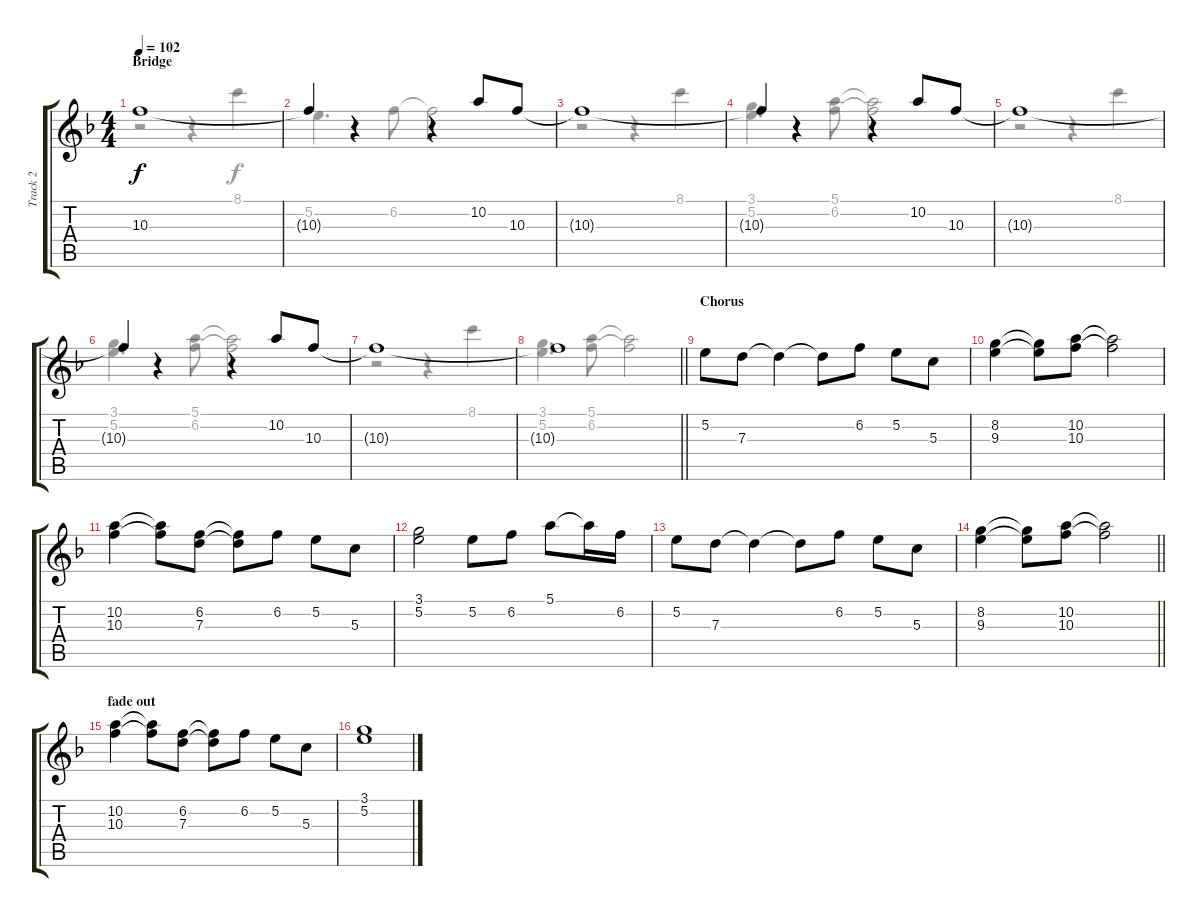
\track ("Track 2" "Track 2") {instrument acousticguitarsteel}
\staff {score tabs}
\tuning (E4 B3 G3 D3 A2 E2) {hide}
\voice
\ts (4 4)
\section ("" "Bridge")
\tempo 102
\clef g2
\ks dminor
10.3{t}.1{dy f} |
10.3{t}.4 r.4 r.4 10.2.8 10.3.8 |
10.3{t}.1 |
10.3{t}.4 r.4 r.4 10.2.8 10.3.8 |
10.3{t}.1 |
10.3{t}.4 r.4 r.4 10.2.8 10.3.8 |
10.3{t}.1 |
\barLineRight lightlight
10.3{t}.1 |
\section ("" "Chorus")
5.2.8 7.3.8 7.3{t}.4 7.3{t}.8 6.2.8 5.2.8 5.3.8 |
(8.2 9.3).4 (8.2{t} 9.3{t}).8 (10.2 10.3).8 (10.2{t} 10.3{t}).2 |
(10.2 10.3).4 (10.2{t} 10.3{t}).8 (6.2 7.3).8 (6.2{t} 7.3{t}).8 6.2.8 5.2.8 5.3.8 |
(3.1 5.2).2 5.2.8 6.2.8 5.1.8 5.1{t}.16 6.2.16 |
5.2.8 7.3.8 7.3{t}.4 7.3{t}.8 6.2.8 5.2.8 5.3.8 |
\barLineRight lightlight
(8.2 9.3).4 (8.2{t} 9.3{t}).8 (10.2 10.3).8 (10.2{t} 10.3{t}).2 |
\section ("" "fade out")
(10.2 10.3).4{volume 6} (10.2{t} 10.3{t}).8 (6.2 7.3).8 (6.2{t} 7.3{t}).8 6.2.8 5.2.8 5.3.8 |
(3.1 5.2).1
\voice
\clef g2
\ottava regular
\simile none
\ks dminor
r.2{dy f} r.4 8.1.4 |
5.2.4{d} 6.2.8 6.2{t}.2 |
r.2 r.4 8.1.4 |
(3.1 5.2).4{d} (5.1 6.2).8 (5.1{t} 6.2{t}).2 |
r.2 r.4 8.1.4 |
(3.1 5.2).4{d} (5.1 6.2).8 (5.1{t} 6.2{t}).2 |
r.2 r.4 8.1.4 |
\barLineRight lightlight
(3.1 5.2).4{d} (5.1 6.2).8 (5.1{t} 6.2{t}).2 |
|
|
|
|
|
\barLineRight lightlight
|
|
